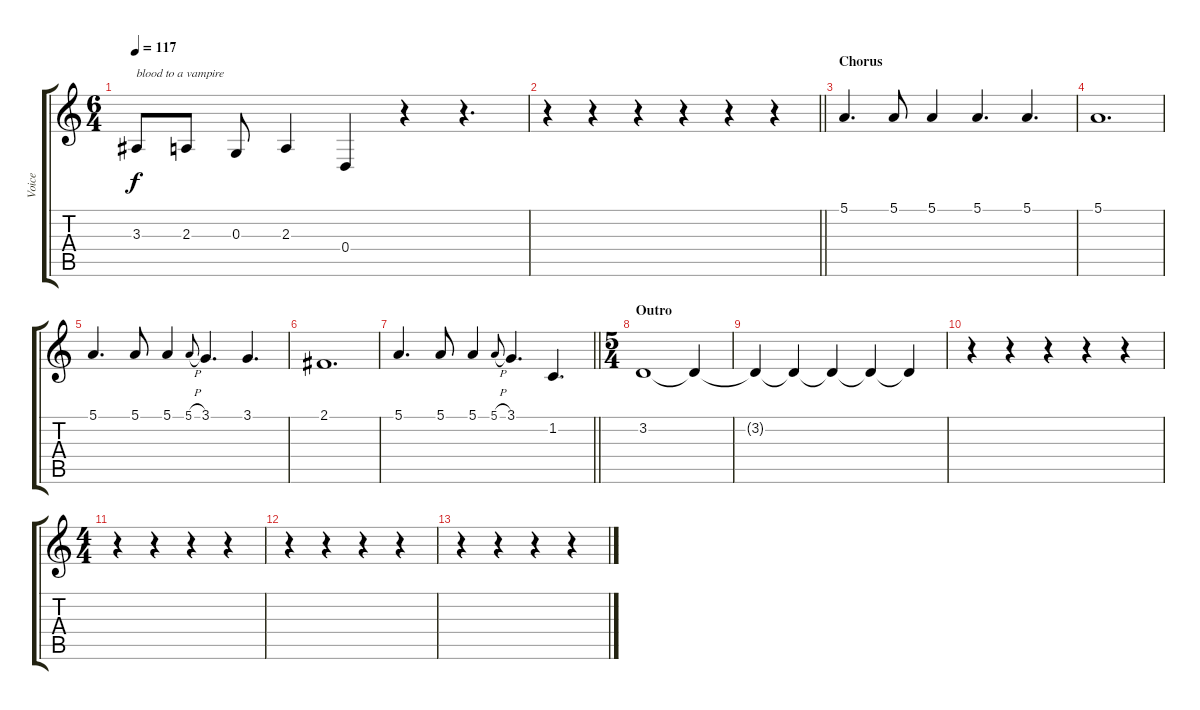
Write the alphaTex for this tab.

\track ("Voice" "Voice") {instrument altosax}
\staff {score tabs}
\tuning (E4 B3 G3 D3 A2 D2) {hide}
\ts (6 4)
\tempo 117
\clef g2
\ks c
3.3.8{txt "blood to a vampire" dy f} 2.3.8 0.3.8 2.3.4 0.4.4 r.4 r.4{d} |
\barLineRight lightlight
r.4 r.4 r.4 r.4 r.4 r.4 |
\section ("" "Chorus")
5.1.4{d} 5.1.8 5.1.4 5.1.4{d} 5.1.4{d} |
5.1.1{d} |
5.1.4{d} 5.1.8 5.1.4 5.1{h}.8{gr onbeat} 3.1.4{d} 3.1.4{d} |
2.1.1{d} |
\barLineRight lightlight
5.1.4{d} 5.1.8 5.1.4 5.1{h}.8{gr onbeat} 3.1.4{d} 1.2.4{d} |
\ts (5 4)
\section ("" "Outro")
3.2.1 3.2{t}.4 |
3.2{t}.4 3.2{t}.4{volume 0} 3.2{t}.4 3.2{t}.4 3.2{t}.4 |
r.4 r.4 r.4 r.4 r.4 |
\ts (4 4)
r.4 r.4 r.4 r.4 |
r.4 r.4 r.4 r.4 |
r.4 r.4 r.4 r.4
